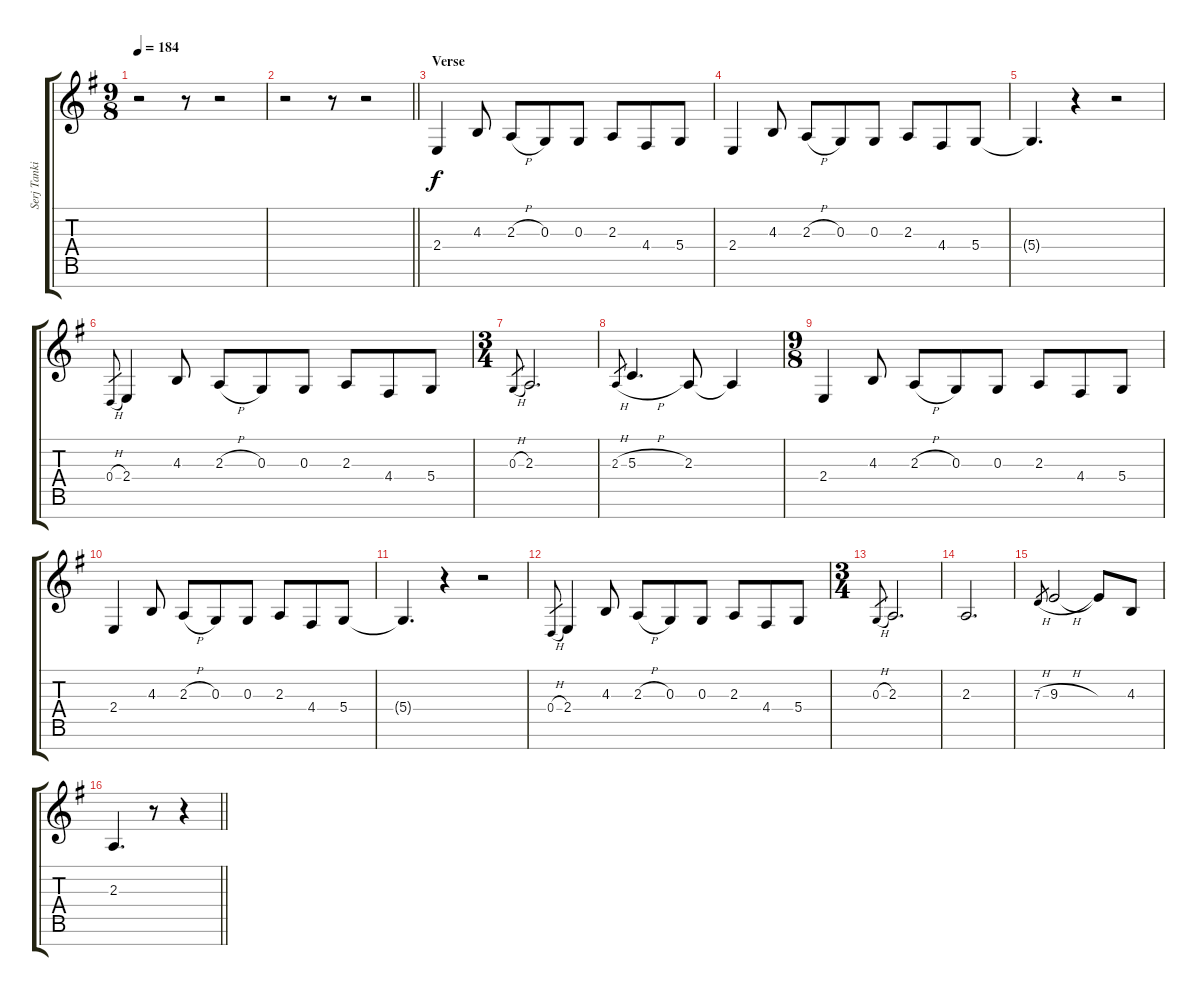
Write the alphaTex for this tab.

\track ("Serj Tankian [Vocals]" "Serj Tanki") {instrument clarinet}
\staff {score tabs}
\tuning (E4 B3 G3 D3 A2 E2 B1) {hide}
\ts (9 8)
\tempo 184
\clef g2
\ks eminor
r.2{dy f} r.8 r.2 |
\barLineRight lightlight
r.2 r.8 r.2 |
\section ("" "Verse")
2.4.4 4.3.8 2.3{h}.8 0.3.8 0.3.8 2.3.8 4.4.8 5.4.8 |
2.4.4 4.3.8 2.3{h}.8 0.3.8 0.3.8 2.3.8 4.4.8 5.4.8 |
5.4{t}.4{d} r.4 r.2 |
0.4{h}.8{gr} 2.4.4 4.3.8 2.3{h}.8 0.3.8 0.3.8 2.3.8 4.4.8 5.4.8 |
\ts (3 4)
0.3{h}.8{gr} 2.3.2{d} |
2.3{h}.8{gr} 5.3{h}.4{d} 2.3.8 2.3{t}.4 |
\ts (9 8)
2.4.4 4.3.8 2.3{h}.8 0.3.8 0.3.8 2.3.8 4.4.8 5.4.8 |
2.4.4 4.3.8 2.3{h}.8 0.3.8 0.3.8 2.3.8 4.4.8 5.4.8 |
5.4{t}.4{d} r.4 r.2 |
0.4{h}.8{gr} 2.4.4 4.3.8 2.3{h}.8 0.3.8 0.3.8 2.3.8 4.4.8 5.4.8 |
\ts (3 4)
0.3{h}.8{gr} 2.3.2{d} |
2.3.2{d} |
7.3{h}.8{gr} 9.3{h}.2 9.3{t}.8 4.3.8 |
\barLineRight lightlight
2.3.4{d} r.8 r.4
